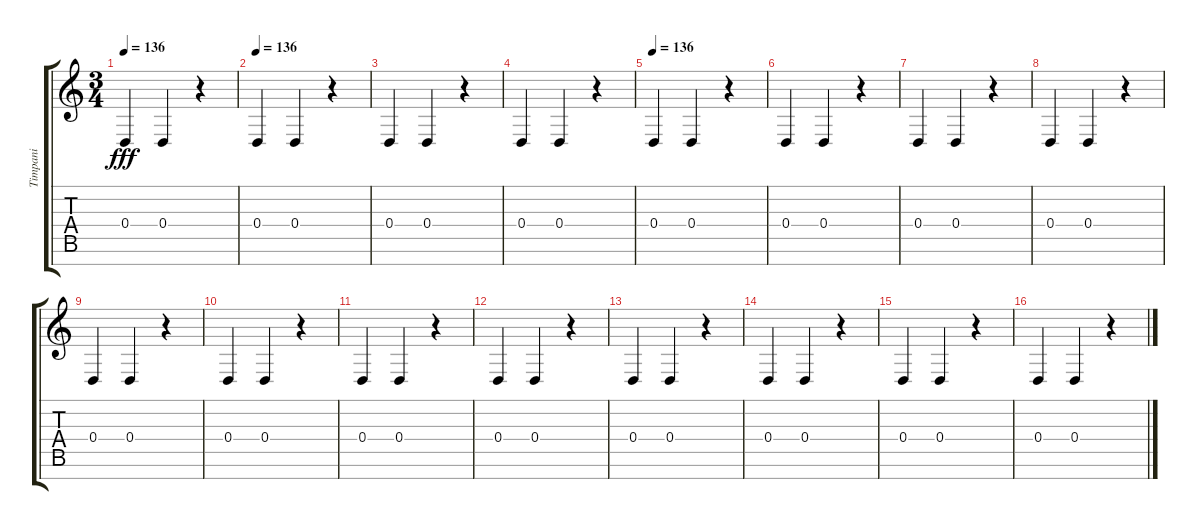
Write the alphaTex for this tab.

\track ("Timpani" "Timpani") {instrument timpani}
\staff {score tabs}
\tuning (E4 B3 G3 D3 A2 E2 B1) {hide}
\ts (3 4)
\tempo 136
\clef g2
\ks c
0.4.4{dy fff} 0.4.4 r.4 |
\tempo 136
0.4.4 0.4.4 r.4 |
0.4.4 0.4.4 r.4 |
0.4.4 0.4.4 r.4 |
\tempo 136
0.4.4 0.4.4 r.4 |
0.4.4 0.4.4 r.4 |
0.4.4 0.4.4 r.4 |
0.4.4 0.4.4 r.4 |
0.4.4 0.4.4 r.4 |
0.4.4 0.4.4 r.4 |
0.4.4 0.4.4 r.4 |
0.4.4 0.4.4 r.4 |
0.4.4 0.4.4 r.4 |
0.4.4 0.4.4 r.4 |
0.4.4 0.4.4 r.4 |
0.4.4 0.4.4 r.4
